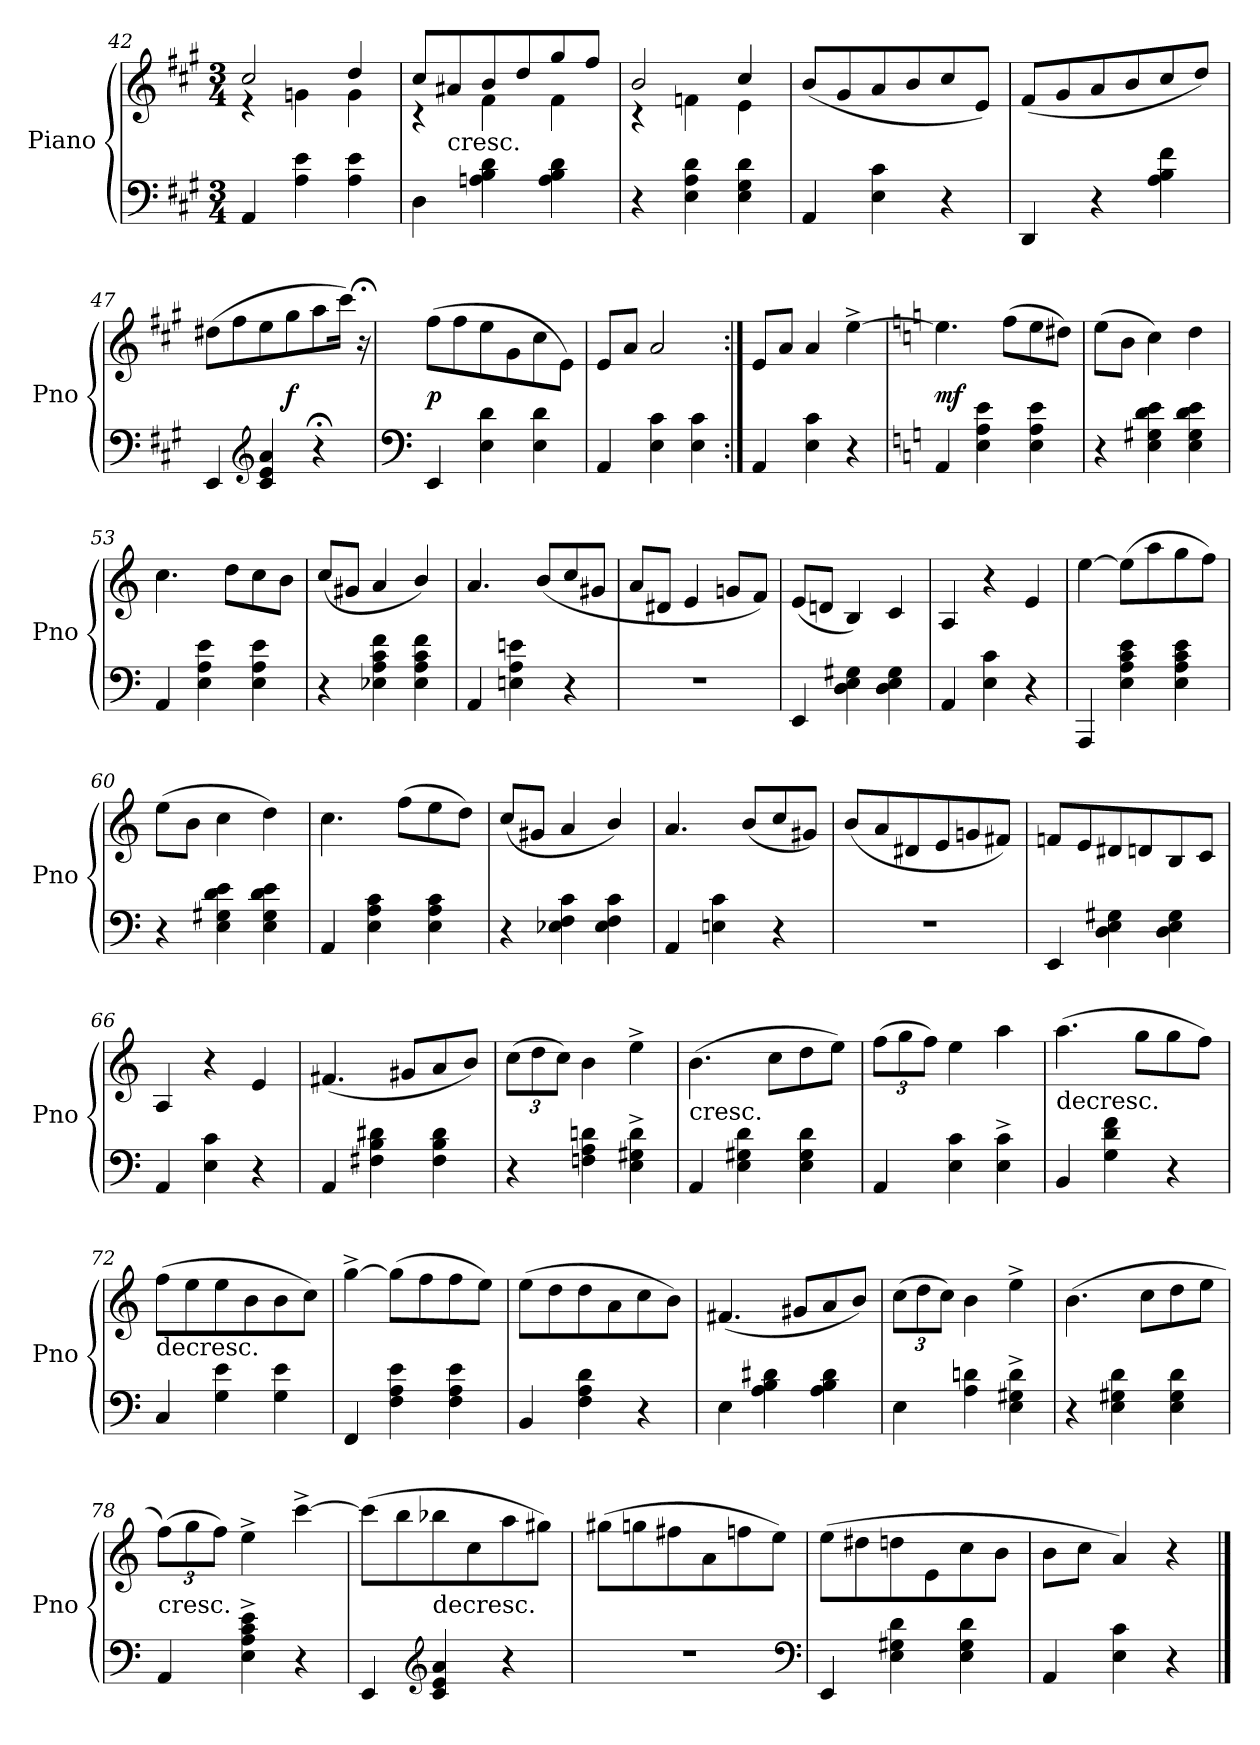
**kern	**kern	**dynam
*part1	*part1	*part1
*staff2	*staff1	*staff1/2
*I"Piano	*	*
*I'Pno	*	*
*clefF4	*clefG2	*
*k[f#c#g#]	*k[f#c#g#]	*
*M3/4	*M3/4	*
=42	=42	=42
*	*^	*
4AA/	2cc#/	4r	.
4A\ 4e\	.	4gn\	.
4A\ 4e\	4dd/	4g\	.
=43	=43	=43	=43
4D\	8cc#/L	4r	.
!	!LO:TX:c:t=cresc.	!	!
.	8a#X/	.	.
4An\ 4B\ 4d\	8b/	4f#\	.
.	8dd/	.	.
4A\ 4B\ 4d\	8gg#/	4f#\	.
.	8ff#/J	.	.
=44	=44	=44	=44
4r	2b/	4r	.
4E\ 4A\ 4d\	.	4fn\	.
4E\ 4G#\ 4d\	4cc#/	4e\	.
=45	=45	=45	=45
!	!LO:TX:c:t=cresc.	!	!
*	*v	*v	*
4AA/	(8b/L	.
.	8g#/	.
4E\ 4c#\	8a/	.
.	8b/	.
4r	8cc#/	.
.	8e/J)	.
=46	=46	=46
4DD/	(8f#/L	.
.	8g#/	.
4r	8a/	.
.	8b/	.
4A\ 4B\ 4f#\	8cc#/	.
.	8dd/J)	.
=47	=47	=47
4EE/	(8dd#X\L	.
.	8ff#\	.
*clefG2	*	*
4c#/ 4e/ 4a/	8ee\	.
.	8gg#\	f
4r;<	8aa\	.
.	16ccc#\Jk)	.
.	16r;<	.
=48	=48	=48
*clefF4	*	*
4EE/	(8ff#\L	p
.	8ff#\	.
4E\ 4d\	8ee\	.
.	8g#\	.
4E\ 4d\	8cc#\	.
.	8e\J)	.
=49	=49	=49
4AA/	8e/L	.
.	8a/J	.
4E\ 4c#\	2a/	.
4E\ 4c#\	.	.
=50:|!	=50:|!	=50:|!
4AA/	8e/L	.
.	8a/J	.
4E\ 4c#\	4a/	.
4r	[4ee^\	.
=51	=51	=51
*k[]	*k[]	*
4AA/	4.ee\]	mf
4E\ 4A\ 4e\	.	.
.	(8ff\L	.
4E\ 4A\ 4e\	8ee\	.
.	8dd#X\J)	.
=52	=52	=52
4r	(8ee\L	.
.	8b\J	.
4E\ 4G#X\ 4d\ 4e\	4cc\)	.
4E\ 4G#\ 4d\ 4e\	4dd\	.
=53	=53	=53
4AA/	4.cc\	.
4E\ 4A\ 4e\	.	.
.	8dd\L	.
4E\ 4A\ 4e\	8cc\	.
.	8b\J	.
=54	=54	=54
4r	(8cc/L	.
.	8g#X/J	.
4E-X\ 4A\ 4c\ 4f\	4a/	.
4E-\ 4A\ 4c\ 4f\	4b/)	.
=55	=55	=55
4AA/	4.a/	.
4En\ 4A\ 4en\	.	.
.	(8b/L	.
4r	8cc/	.
.	8g#X/J	.
=56	=56	=56
2.r	8a/L	.
.	8d#X/J	.
.	4e/	.
.	8gn/L	.
.	8f/J)	.
=57	=57	=57
4EE/	(8e/L	.
.	8dn/J	.
4D\ 4E\ 4G#X\	4B/)	.
4D\ 4E\ 4G#\	4c/	.
=58	=58	=58
4AA/	4A/	.
4E\ 4c\	4r	.
4r	4e/	.
=59	=59	=59
4AAA/	[4ee\	.
4E\ 4A\ 4c\ 4e\	(8ee\L]	.
.	8aa\	.
4E\ 4A\ 4c\ 4e\	8gg\	.
.	8ff\J)	.
=60	=60	=60
4r	(8ee\L	.
.	8b\J	.
4E\ 4G#X\ 4d\ 4e\	4cc\	.
4E\ 4G#\ 4d\ 4e\	4dd\)	.
=61	=61	=61
4AA/	4.cc\	.
4E\ 4A\ 4c\	.	.
.	(8ff\L	.
4E\ 4A\ 4c\	8ee\	.
.	8dd\J)	.
=62	=62	=62
4r	(8cc/L	.
.	8g#X/J	.
4E-X\ 4F\ 4c\	4a/	.
4E-\ 4F\ 4c\	4b/)	.
=63	=63	=63
4AA/	4.a/	.
4En\ 4c\	.	.
.	(8b/L	.
4r	8cc/	.
.	8g#X/J)	.
=64	=64	=64
2.r	(8b/L	.
.	8a/	.
.	8d#X/	.
.	8e/	.
.	8gn/	.
.	8f#X/J)	.
=65	=65	=65
4EE/	8fn/L	.
.	8e/	.
4D\ 4E\ 4G#X\	8d#X/	.
.	8dn/	.
4D\ 4E\ 4G#\	8B/	.
.	8c/J	.
=66	=66	=66
4AA/	4A/	.
4E\ 4c\	4r	.
4r	4e/	.
=67	=67	=67
4AA/	(4.f#X/	.
4F#X\ 4B\ 4d#X\	.	.
.	8g#X/L	.
4F#\ 4B\ 4d#\	8a/	.
.	8b/J)	.
=68	=68	=68
4r	(12cc\L	.
.	12dd\	.
.	12cc\J)	.
4Fn\ 4A\ 4dn\	4b\	.
4E^\ 4G#X^\ 4d^\	4ee^\	.
=69	=69	=69
!	!LO:TX:c:t=cresc.	!
4AA/	(4.b\	.
4E\ 4G#X\ 4d\	.	.
.	8cc\L	.
4E\ 4G#\ 4d\	8dd\	.
.	8ee\J)	.
=70	=70	=70
4AA/	(12ff\L	.
.	12gg\	.
.	12ff\J)	.
4E\ 4c\	4ee\	.
4E^\ 4c^\	4aa\	.
=71	=71	=71
!	!LO:TX:c:t=decresc.	!
4BB/	(4.aa\	.
4G\ 4d\ 4f\	.	.
.	8gg\L	.
4r	8gg\	.
.	8ff\J)	.
=72	=72	=72
!	!LO:TX:c:t=decresc.	!
4C/	(8ff\L	.
.	8ee\	.
4G\ 4e\	8ee\	.
.	8b\	.
4G\ 4e\	8b\	.
.	8cc\J)	.
=73	=73	=73
4FF/	[4gg^\	.
4F\ 4A\ 4e\	(8gg\L]	.
.	8ff\	.
4F\ 4A\ 4e\	8ff\	.
.	8ee\J)	.
=74	=74	=74
4BB/	(8ee\L	.
.	8dd\	.
4F\ 4A\ 4d\	8dd\	.
.	8a\	.
4r	8cc\	.
.	8b\J)	.
=75	=75	=75
4E\	(4.f#X/	.
4A\ 4B\ 4d#X\	.	.
.	8g#X/L	.
4A\ 4B\ 4d#\	8a/	.
.	8b/J)	.
=76	=76	=76
4E\	(12cc\L	.
.	12dd\	.
.	12cc\J)	.
4A\ 4dn\	4b\	.
4E^\ 4G#X^\ 4d^\	4ee^\	.
=77	=77	=77
4r	(4.b\	.
4E\ 4G#X\ 4d\	.	.
.	8cc\L	.
4E\ 4G#\ 4d\	8dd\	.
.	8ee\J	.
=78	=78	=78
!	!LO:TX:c:t=cresc.	!
4AA/	(12ff\L)	.
.	12gg\	.
.	12ff\J)	.
4E^\ 4A^\ 4c^\ 4e^\	4ee^\	.
4r	[4ccc^\	.
=79	=79	=79
4EE/	(8ccc\L]	.
.	8bb\	.
*clefG2	*	*
!	!LO:TX:c:t=decresc.	!
4c/ 4e/ 4a/	8bb-X\	.
.	8cc\	.
4r	8aa\	.
.	8gg#X\J)	.
=80	=80	=80
2.r	(8gg#X\L	.
.	8ggn\	.
.	8ff#X\	.
.	8a\	.
.	8ffn\	.
.	8ee\J)	.
*clefF4	*	*
=81	=81	=81
4EE/	(8ee\L	.
.	8dd#X\	.
4E\ 4G#X\ 4d\	8ddn\	.
.	8e\	.
4E\ 4G#\ 4d\	8cc\	.
.	8b\J	.
=82	=82	=82
4AA/	8b\L	.
.	8cc\J	.
4E\ 4c\	4a/)	.
4r	4r	.
==	==	==
*-	*-	*-
